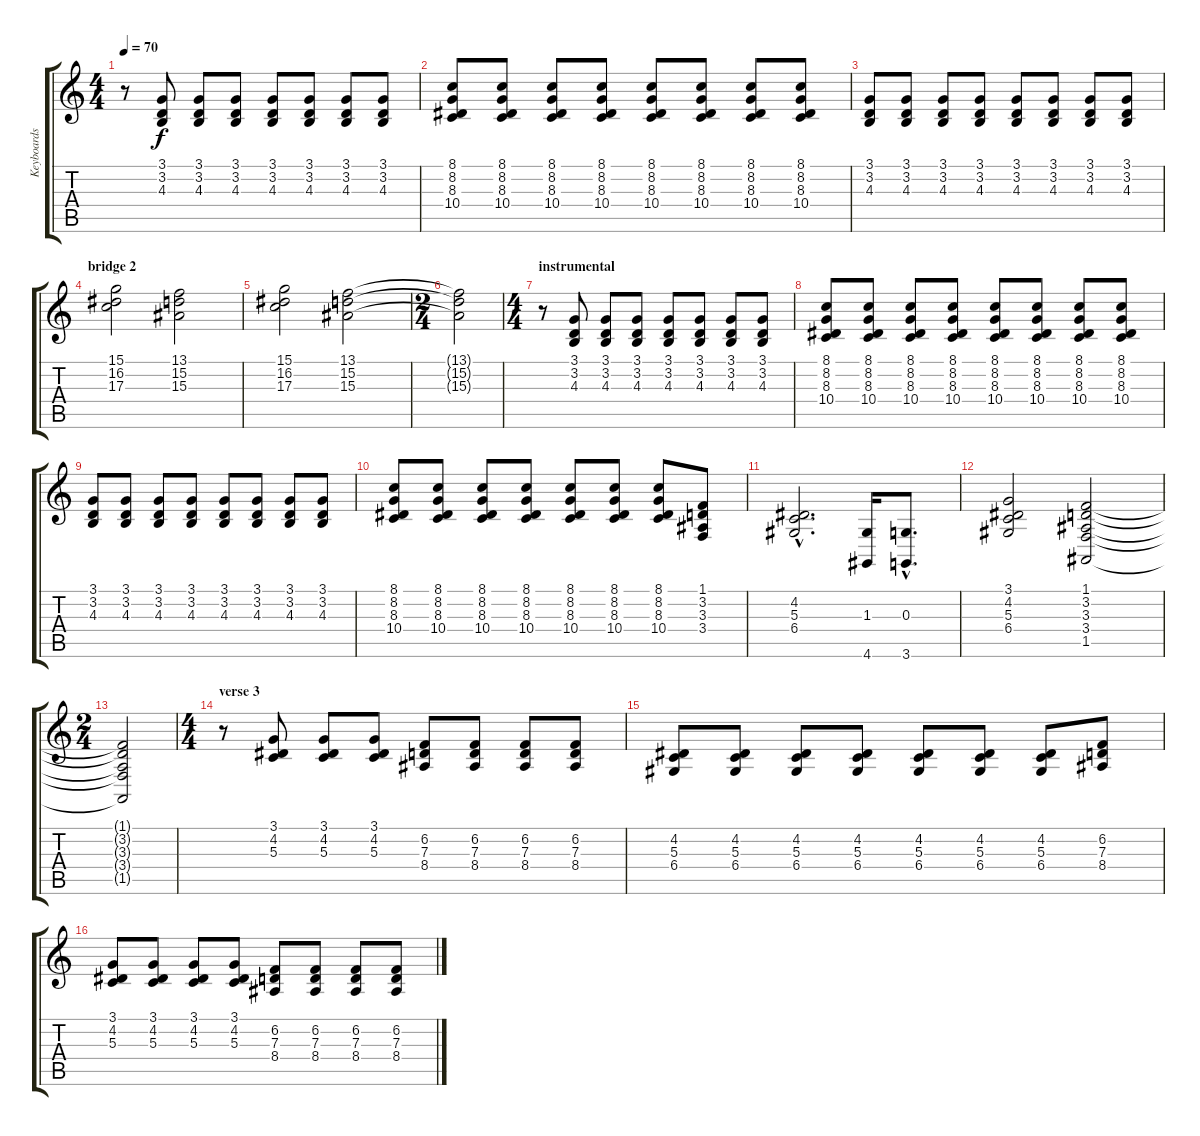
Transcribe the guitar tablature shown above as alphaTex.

\track ("Keyboards (Hogson)" "Keyboards ") {instrument reedorgan}
\staff {score tabs}
\tuning (E4 B3 G3 D3 A2 E2) {hide}
\ts (4 4)
\tempo 70
\clef g2
\ks c
r.8{dy f} (3.1 3.2 4.3).8 (3.1 3.2 4.3).8 (3.1 3.2 4.3).8 (3.1 3.2 4.3).8 (3.1 3.2 4.3).8 (3.1 3.2 4.3).8 (3.1 3.2 4.3).8 |
(8.1 8.2 8.3 10.4).8 (8.1 8.2 8.3 10.4).8 (8.1 8.2 8.3 10.4).8 (8.1 8.2 8.3 10.4).8 (8.1 8.2 8.3 10.4).8 (8.1 8.2 8.3 10.4).8 (8.1 8.2 8.3 10.4).8 (8.1 8.2 8.3 10.4).8 |
(3.1 3.2 4.3).8 (3.1 3.2 4.3).8 (3.1 3.2 4.3).8 (3.1 3.2 4.3).8 (3.1 3.2 4.3).8 (3.1 3.2 4.3).8 (3.1 3.2 4.3).8 (3.1 3.2 4.3).8 |
\section ("" "bridge 2")
(15.1 16.2 17.3).2{volume 6} (13.1 15.2 15.3).2 |
(15.1 16.2 17.3).2 (13.1 15.2 15.3).2 |
\ts (2 4)
(13.1{t} 15.2{t} 15.3{t}).2 |
\ts (4 4)
\section ("" "instrumental")
r.8{volume 9 instrument reedorgan} (3.1 3.2 4.3).8 (3.1 3.2 4.3).8 (3.1 3.2 4.3).8 (3.1 3.2 4.3).8 (3.1 3.2 4.3).8 (3.1 3.2 4.3).8 (3.1 3.2 4.3).8 |
(8.1 8.2 8.3 10.4).8 (8.1 8.2 8.3 10.4).8 (8.1 8.2 8.3 10.4).8 (8.1 8.2 8.3 10.4).8 (8.1 8.2 8.3 10.4).8 (8.1 8.2 8.3 10.4).8 (8.1 8.2 8.3 10.4).8 (8.1 8.2 8.3 10.4).8 |
(3.1 3.2 4.3).8 (3.1 3.2 4.3).8 (3.1 3.2 4.3).8 (3.1 3.2 4.3).8 (3.1 3.2 4.3).8 (3.1 3.2 4.3).8 (3.1 3.2 4.3).8 (3.1 3.2 4.3).8 |
(8.1 8.2 8.3 10.4).8 (8.1 8.2 8.3 10.4).8 (8.1 8.2 8.3 10.4).8 (8.1 8.2 8.3 10.4).8 (8.1 8.2 8.3 10.4).8 (8.1 8.2 8.3 10.4).8 (8.1 8.2 8.3 10.4).8 (1.1 3.2 3.3 3.4).8 |
(4.2{hac} 5.3{hac} 6.4{hac}).2{d} (1.3 4.6).16 (0.3{hac} 3.6{hac}).8{d} |
(3.1 4.2 5.3 6.4).2 (1.1 3.2 3.3 3.4 1.5).2 |
\ts (2 4)
(1.1{t} 3.2{t} 3.3{t} 3.4{t} 1.5{t}).2 |
\ts (4 4)
\section ("" "verse 3")
r.8{volume 9 instrument reedorgan} (3.1 4.2 5.3).8 (3.1 4.2 5.3).8 (3.1 4.2 5.3).8 (6.2 7.3 8.4).8 (6.2 7.3 8.4).8 (6.2 7.3 8.4).8 (6.2 7.3 8.4).8 |
(4.2 5.3 6.4).8 (4.2 5.3 6.4).8 (4.2 5.3 6.4).8 (4.2 5.3 6.4).8 (4.2 5.3 6.4).8 (4.2 5.3 6.4).8 (4.2 5.3 6.4).8 (6.2 7.3 8.4).8 |
(3.1 4.2 5.3).8 (3.1 4.2 5.3).8 (3.1 4.2 5.3).8 (3.1 4.2 5.3).8 (6.2 7.3 8.4).8 (6.2 7.3 8.4).8 (6.2 7.3 8.4).8 (6.2 7.3 8.4).8
